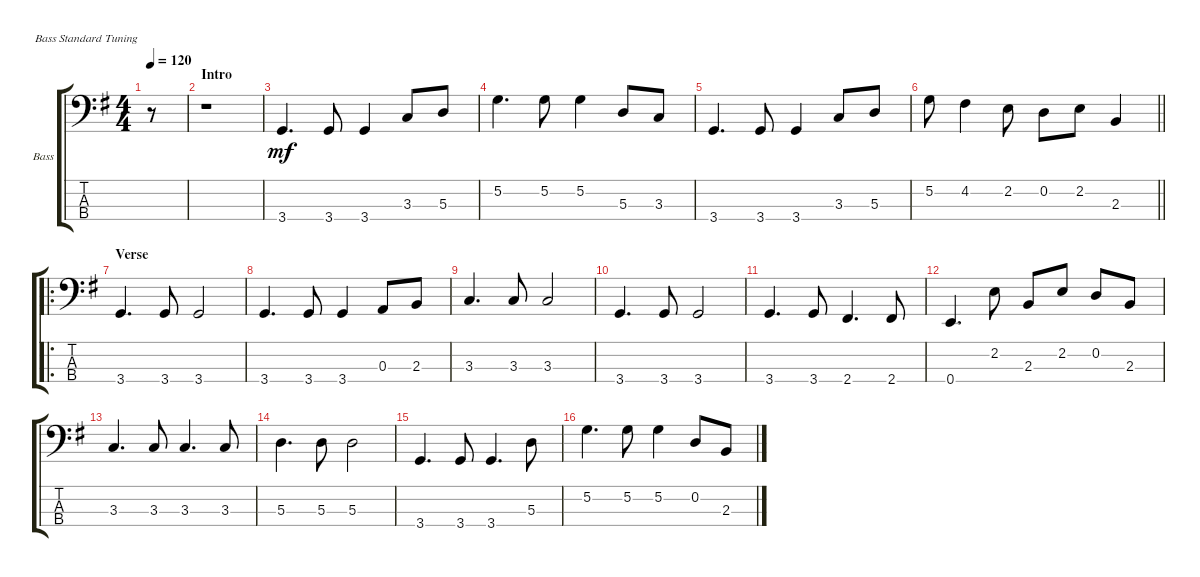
\defaultSystemsLayout 4
\bracketExtendMode groupsimilarinstruments
\useSystemSignSeparator
\multiTrackTrackNamePolicy allsystems
\firstSystemTrackNameOrientation horizontal
\otherSystemsTrackNameOrientation horizontal
\track ("Electric Bass" "Bass") {multiBarRest instrument electricbassfinger}
\staff {score tabs}
\tuning (G2 D2 A1 E1)
\ts (4 4)
\ac
\tempo 120
\clef f4
\ks g
r.8{dy mf instrument electricbassfinger} |
\section ("" "Intro")
r.1 |
3.4.4{d} 3.4.8 3.4.4 3.3.8 5.3.8 |
5.2.4{d} 5.2.8 5.2.4 5.3.8 3.3.8 |
3.4.4{d} 3.4.8 3.4.4 3.3.8 5.3.8 |
\barLineRight lightlight
5.2.8 4.2.4 2.2.8 0.2.8 2.2.8 2.3.4 |
\ro
\section ("" "Verse")
3.4.4{d} 3.4.8 3.4.2 |
3.4.4{d} 3.4.8 3.4.4 0.3.8 2.3.8 |
3.3.4{d} 3.3.8 3.3.2 |
3.4.4{d} 3.4.8 3.4.2 |
3.4.4{d} 3.4.8 2.4.4{d} 2.4.8 |
0.4.4{d} 2.2.8 2.3.8 2.2.8 0.2.8 2.3.8 |
3.3.4{d} 3.3.8 3.3.4{d} 3.3.8 |
5.3.4{d} 5.3.8 5.3.2 |
3.4.4{d} 3.4.8 3.4.4{d} 5.3.8 |
5.2.4{d} 5.2.8 5.2.4 0.2.8 2.3.8
